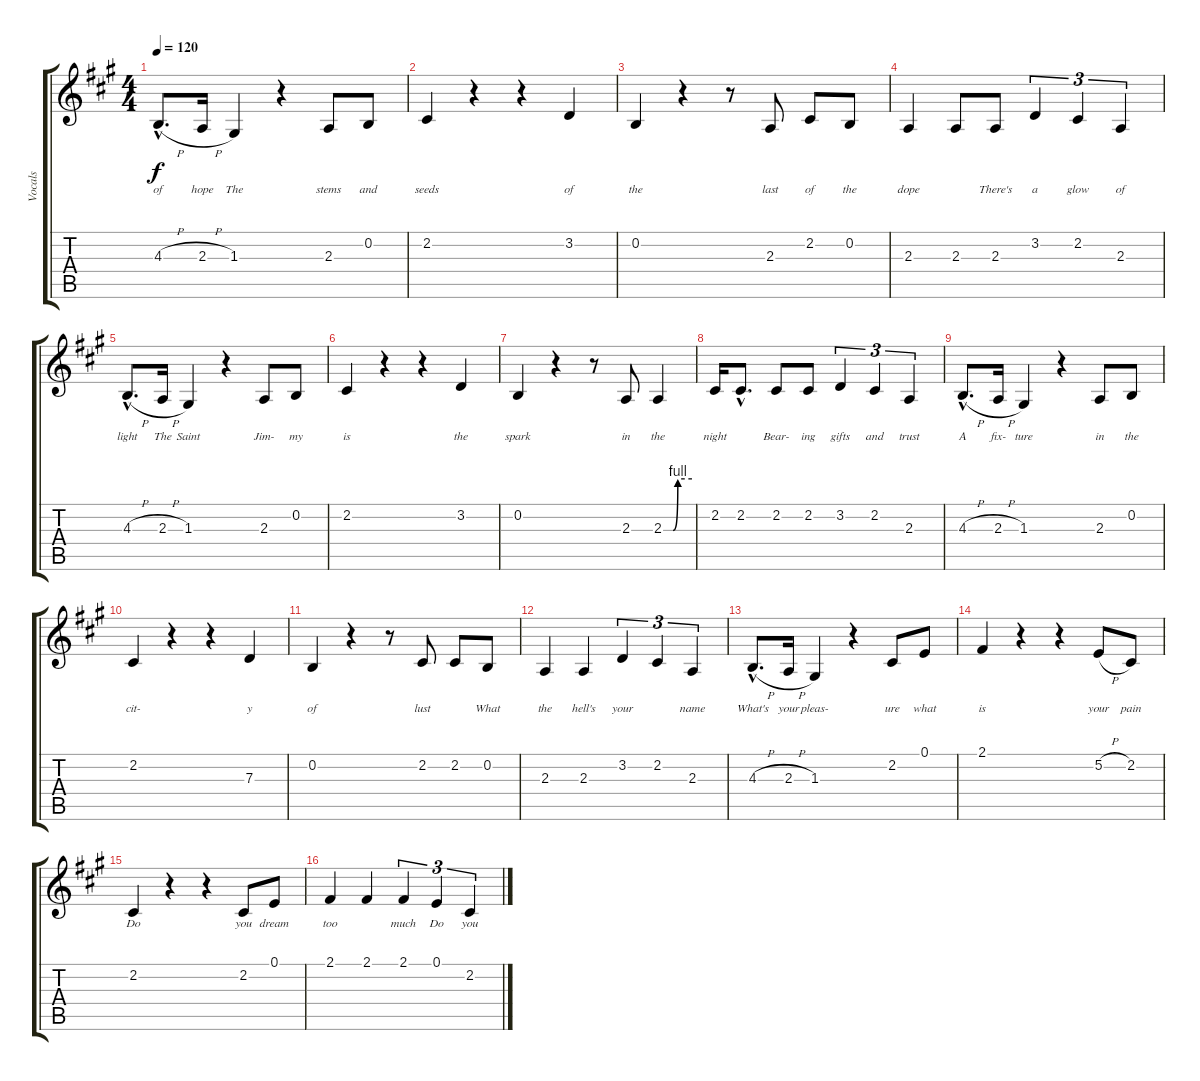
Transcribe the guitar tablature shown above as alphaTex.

\track ("Vocals" "Vocals") {instrument clarinet}
\staff {score tabs}
\tuning (E4 B3 G3 D3 A2 E2) {hide}
\ts (4 4)
\tempo 120
\clef g2
\ks a
4.3{h hac}.8{d lyrics (0 "of") lyrics (1 "") lyrics (2 "") lyrics (3 "") lyrics (4 "") dy f} 2.3{h}.16{lyrics (0 "hope") lyrics (1 "") lyrics (2 "") lyrics (3 "") lyrics (4 "")} 1.3.4{lyrics (0 "The") lyrics (1 "") lyrics (2 "") lyrics (3 "") lyrics (4 "")} r.4 2.3.8{lyrics (0 "stems") lyrics (1 "") lyrics (2 "") lyrics (3 "") lyrics (4 "")} 0.2.8{lyrics (0 "and") lyrics (1 "") lyrics (2 "") lyrics (3 "") lyrics (4 "")} |
2.2.4{lyrics (0 "seeds") lyrics (1 "") lyrics (2 "") lyrics (3 "") lyrics (4 "")} r.4 r.4 3.2.4{lyrics (0 "of") lyrics (1 "") lyrics (2 "") lyrics (3 "") lyrics (4 "")} |
0.2.4{lyrics (0 "the") lyrics (1 "") lyrics (2 "") lyrics (3 "") lyrics (4 "")} r.4 r.8 2.3.8{lyrics (0 "last") lyrics (1 "") lyrics (2 "") lyrics (3 "") lyrics (4 "")} 2.2.8{lyrics (0 "of") lyrics (1 "") lyrics (2 "") lyrics (3 "") lyrics (4 "")} 0.2.8{lyrics (0 "the") lyrics (1 "") lyrics (2 "") lyrics (3 "") lyrics (4 "")} |
2.3.4{lyrics (0 "dope") lyrics (1 "") lyrics (2 "") lyrics (3 "") lyrics (4 "")} 2.3.8{lyrics (0 "") lyrics (1 "") lyrics (2 "") lyrics (3 "") lyrics (4 "")} 2.3.8{lyrics (0 "There's") lyrics (1 "") lyrics (2 "") lyrics (3 "") lyrics (4 "")} 3.2.4{tu (3 2) lyrics (0 "a") lyrics (1 "") lyrics (2 "") lyrics (3 "") lyrics (4 "")} 2.2.4{tu (3 2) lyrics (0 "glow") lyrics (1 "") lyrics (2 "") lyrics (3 "") lyrics (4 "")} 2.3.4{tu (3 2) lyrics (0 "of") lyrics (1 "") lyrics (2 "") lyrics (3 "") lyrics (4 "")} |
4.3{h hac}.8{d lyrics (0 "light") lyrics (1 "") lyrics (2 "") lyrics (3 "") lyrics (4 "")} 2.3{h}.16{lyrics (0 "The") lyrics (1 "") lyrics (2 "") lyrics (3 "") lyrics (4 "")} 1.3.4{lyrics (0 "Saint") lyrics (1 "") lyrics (2 "") lyrics (3 "") lyrics (4 "")} r.4 2.3.8{lyrics (0 "Jim-") lyrics (1 "") lyrics (2 "") lyrics (3 "") lyrics (4 "")} 0.2.8{lyrics (0 "my") lyrics (1 "") lyrics (2 "") lyrics (3 "") lyrics (4 "")} |
2.2.4{lyrics (0 "is") lyrics (1 "") lyrics (2 "") lyrics (3 "") lyrics (4 "")} r.4 r.4 3.2.4{lyrics (0 "the") lyrics (1 "") lyrics (2 "") lyrics (3 "") lyrics (4 "")} |
0.2.4{lyrics (0 "spark") lyrics (1 "") lyrics (2 "") lyrics (3 "") lyrics (4 "")} r.4 r.8 2.3.8{lyrics (0 "in") lyrics (1 "") lyrics (2 "") lyrics (3 "") lyrics (4 "")} 2.3{be (custom 0 0 20 0 30 4 60 4)}.4{lyrics (0 "the") lyrics (1 "") lyrics (2 "") lyrics (3 "") lyrics (4 "")} |
2.2.16{lyrics (0 "night") lyrics (1 "") lyrics (2 "") lyrics (3 "") lyrics (4 "")} 2.2{hac}.8{d lyrics (0 "") lyrics (1 "") lyrics (2 "") lyrics (3 "") lyrics (4 "")} 2.2.8{lyrics (0 "Bear-") lyrics (1 "") lyrics (2 "") lyrics (3 "") lyrics (4 "")} 2.2.8{lyrics (0 "ing") lyrics (1 "") lyrics (2 "") lyrics (3 "") lyrics (4 "")} 3.2.4{tu (3 2) lyrics (0 "gifts") lyrics (1 "") lyrics (2 "") lyrics (3 "") lyrics (4 "")} 2.2.4{tu (3 2) lyrics (0 "and") lyrics (1 "") lyrics (2 "") lyrics (3 "") lyrics (4 "")} 2.3.4{tu (3 2) lyrics (0 "trust") lyrics (1 "") lyrics (2 "") lyrics (3 "") lyrics (4 "")} |
4.3{h hac}.8{d lyrics (0 "A") lyrics (1 "") lyrics (2 "") lyrics (3 "") lyrics (4 "")} 2.3{h}.16{lyrics (0 "fix-") lyrics (1 "") lyrics (2 "") lyrics (3 "") lyrics (4 "")} 1.3.4{lyrics (0 "ture") lyrics (1 "") lyrics (2 "") lyrics (3 "") lyrics (4 "")} r.4 2.3.8{lyrics (0 "in") lyrics (1 "") lyrics (2 "") lyrics (3 "") lyrics (4 "")} 0.2.8{lyrics (0 "the") lyrics (1 "") lyrics (2 "") lyrics (3 "") lyrics (4 "")} |
2.2.4{lyrics (0 "cit-") lyrics (1 "") lyrics (2 "") lyrics (3 "") lyrics (4 "")} r.4 r.4 7.3.4{lyrics (0 "y") lyrics (1 "") lyrics (2 "") lyrics (3 "") lyrics (4 "")} |
0.2.4{lyrics (0 "of") lyrics (1 "") lyrics (2 "") lyrics (3 "") lyrics (4 "")} r.4 r.8 2.2.8{lyrics (0 "lust") lyrics (1 "") lyrics (2 "") lyrics (3 "") lyrics (4 "")} 2.2.8{lyrics (0 "") lyrics (1 "") lyrics (2 "") lyrics (3 "") lyrics (4 "")} 0.2.8{lyrics (0 "What") lyrics (1 "") lyrics (2 "") lyrics (3 "") lyrics (4 "")} |
2.3.4{lyrics (0 "the") lyrics (1 "") lyrics (2 "") lyrics (3 "") lyrics (4 "")} 2.3.4{lyrics (0 "hell's") lyrics (1 "") lyrics (2 "") lyrics (3 "") lyrics (4 "")} 3.2.4{tu (3 2) lyrics (0 "your") lyrics (1 "") lyrics (2 "") lyrics (3 "") lyrics (4 "")} 2.2.4{tu (3 2) lyrics (0 "") lyrics (1 "") lyrics (2 "") lyrics (3 "") lyrics (4 "")} 2.3.4{tu (3 2) lyrics (0 "name") lyrics (1 "") lyrics (2 "") lyrics (3 "") lyrics (4 "")} |
4.3{h hac}.8{d lyrics (0 "What's") lyrics (1 "") lyrics (2 "") lyrics (3 "") lyrics (4 "")} 2.3{h}.16{lyrics (0 "your") lyrics (1 "") lyrics (2 "") lyrics (3 "") lyrics (4 "")} 1.3.4{lyrics (0 "pleas-") lyrics (1 "") lyrics (2 "") lyrics (3 "") lyrics (4 "")} r.4 2.2.8{lyrics (0 "ure") lyrics (1 "") lyrics (2 "") lyrics (3 "") lyrics (4 "")} 0.1.8{lyrics (0 "what") lyrics (1 "") lyrics (2 "") lyrics (3 "") lyrics (4 "")} |
2.1.4{lyrics (0 "is") lyrics (1 "") lyrics (2 "") lyrics (3 "") lyrics (4 "")} r.4 r.4 5.2{h}.8{lyrics (0 "your") lyrics (1 "") lyrics (2 "") lyrics (3 "") lyrics (4 "")} 2.2.8{lyrics (0 "pain") lyrics (1 "") lyrics (2 "") lyrics (3 "") lyrics (4 "")} |
2.2.4{lyrics (0 "Do") lyrics (1 "") lyrics (2 "") lyrics (3 "") lyrics (4 "")} r.4 r.4 2.2.8{lyrics (0 "you") lyrics (1 "") lyrics (2 "") lyrics (3 "") lyrics (4 "")} 0.1.8{lyrics (0 "dream") lyrics (1 "") lyrics (2 "") lyrics (3 "") lyrics (4 "")} |
2.1.4{lyrics (0 "too") lyrics (1 "") lyrics (2 "") lyrics (3 "") lyrics (4 "")} 2.1.4{lyrics (0 "") lyrics (1 "") lyrics (2 "") lyrics (3 "") lyrics (4 "")} 2.1.4{tu (3 2) lyrics (0 "much") lyrics (1 "") lyrics (2 "") lyrics (3 "") lyrics (4 "")} 0.1.4{tu (3 2) lyrics (0 "Do") lyrics (1 "") lyrics (2 "") lyrics (3 "") lyrics (4 "")} 2.2.4{tu (3 2) lyrics (0 "you") lyrics (1 "") lyrics (2 "") lyrics (3 "") lyrics (4 "")}
